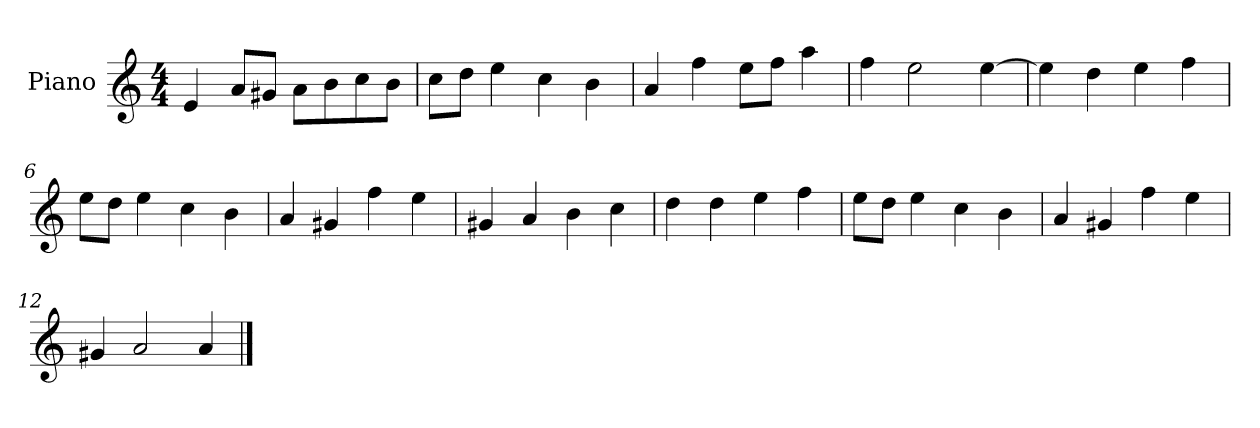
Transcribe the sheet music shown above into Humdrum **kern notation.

**kern
*part1
*staff1
*I"Piano
*I'P-no
*clefG2
*k[]
*M4/4
*MM90
=1
4e/
8a/L
8g#X/J
8a\L
8b\
8cc\
8b\J
=2
8cc\L
8dd\J
4ee\
4cc\
4b\
=3
4a/
4ff\
8ee\L
8ff\J
4aa\
=4
4ff\
2ee\
[4ee\
=5
4ee\]
4dd\
4ee\
4ff\
=6
8ee\L
8dd\J
4ee\
4cc\
4b\
=7
4a/
4g#X/
4ff\
4ee\
!!LO:LB:g=z
=8
4g#X/
4a/
4b\
4cc\
=9
4dd\
4dd\
4ee\
4ff\
=10
8ee\L
8dd\J
4ee\
4cc\
4b\
=11
4a/
4g#X/
4ff\
4ee\
=12
4g#X/
2a/
4a/
==
*-
